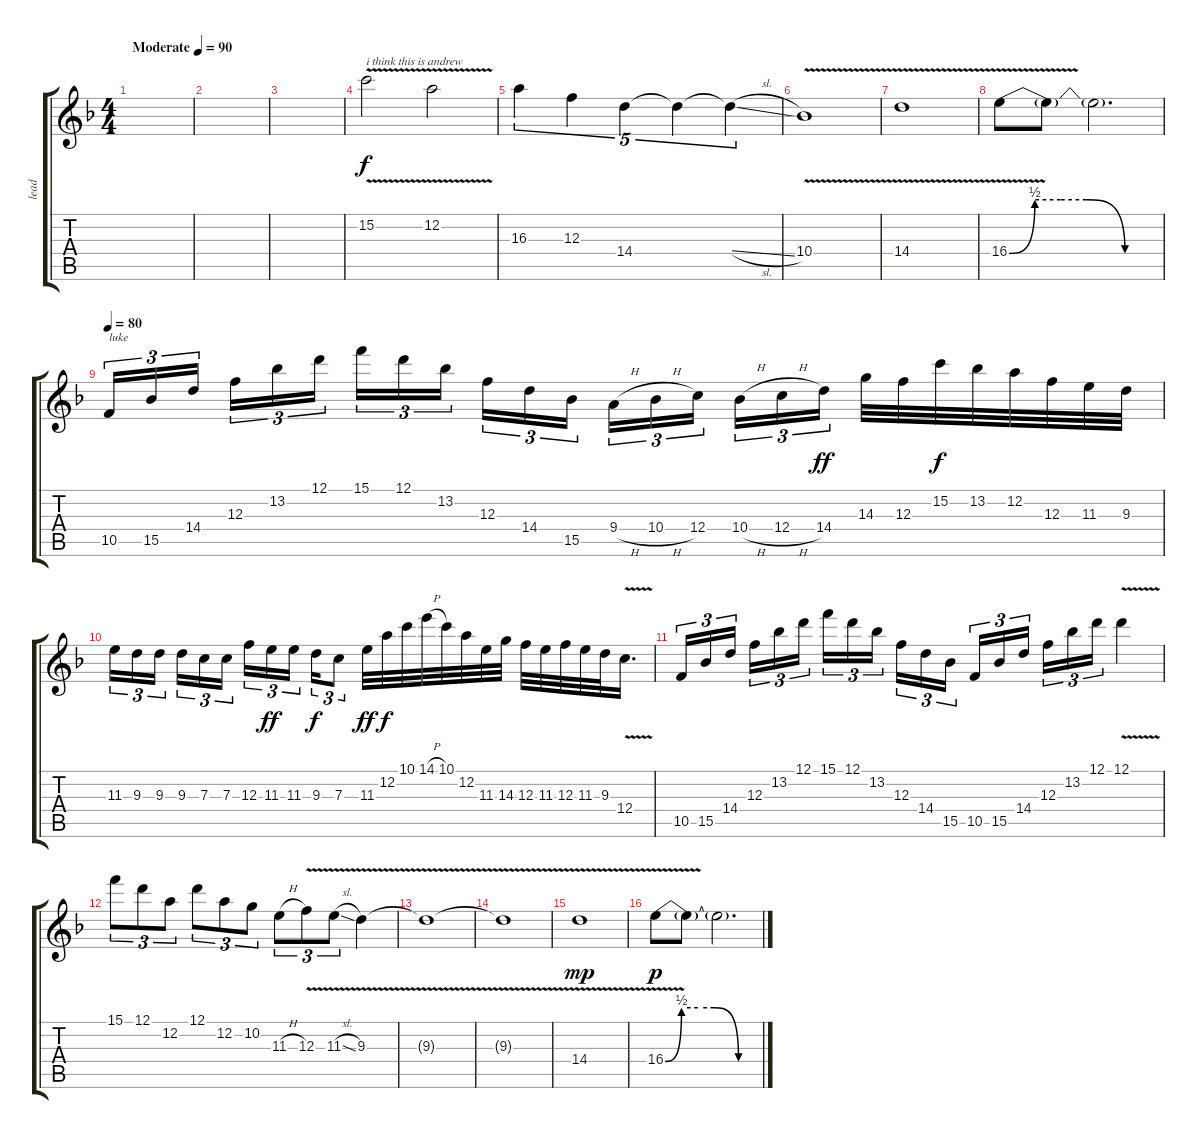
\track ("lead" "lead") {instrument distortionguitar}
\staff {score tabs}
\tuning (D4 A3 F3 C3 G2 D2) {hide}
\ts (4 4)
\tempo (90 "Moderate")
\clef g2
\ks dminor
|
|
|
15.2{v}.2{txt "i think this is andrew" volume 12} 12.2{v}.2 |
16.3.4{tu (5 4)} 12.3.4{tu (5 4)} 14.4.4{tu (5 4)} 14.4{t}.4{tu (5 4)} 14.4{sl t}.4{tu (5 4)} |
10.4{v}.1 |
14.4{v}.1 |
16.4{be (custom 0 0 10 2 20 2 30 2 45 0 60 0) v}.8{volume 0} 16.4{t}.8{volume 16} 16.4{t}.2{d} |
\tempo 80
10.5.16{tu (3 2) txt "luke" dy f} 15.5.16{tu (3 2)} 14.4.16{tu (3 2) beam splitsecondary} 12.3.16{tu (3 2)} 13.2.16{tu (3 2)} 12.1.16{tu (3 2)} 15.1.16{tu (3 2)} 12.1.16{tu (3 2)} 13.2.16{tu (3 2) beam splitsecondary} 12.3.16{tu (3 2)} 14.4.16{tu (3 2)} 15.5.16{tu (3 2)} 9.4{h}.16{tu (3 2)} 10.4{h}.16{tu (3 2)} 12.4.16{tu (3 2) beam splitsecondary} 10.4{h}.16{tu (3 2)} 12.4{h}.16{tu (3 2)} 14.4.16{tu (3 2) dy ff} 14.3.32 12.3.32 15.2.32{dy f} 13.2.32 12.2.32 12.3.32 11.3.32 9.3.32 |
11.3.16{tu (3 2)} 9.3.16{tu (3 2)} 9.3.16{tu (3 2) beam splitsecondary} 9.3.16{tu (3 2)} 7.3.16{tu (3 2)} 7.3.16{tu (3 2)} 12.3.16{tu (3 2)} 11.3.16{tu (3 2) dy ff} 11.3.16{tu (3 2) beam splitsecondary} 9.3.16{tu (3 2) dy f} 7.3.8{tu (3 2)} 11.3.32{dy ff} 12.2.32{dy f} 10.1.32 14.1{h}.32 10.1.32 12.2.32 11.3.32 14.3.32 12.3.32 11.3.32 12.3.32 11.3.32 9.3.32 12.4{v}.16{d} |
10.5.16{tu (3 2)} 15.5.16{tu (3 2)} 14.4.16{tu (3 2) beam splitsecondary} 12.3.16{tu (3 2)} 13.2.16{tu (3 2)} 12.1.16{tu (3 2)} 15.1.16{tu (3 2)} 12.1.16{tu (3 2)} 13.2.16{tu (3 2) beam splitsecondary} 12.3.16{tu (3 2)} 14.4.16{tu (3 2)} 15.5.16{tu (3 2)} 10.5.16{tu (3 2)} 15.5.16{tu (3 2)} 14.4.16{tu (3 2) beam splitsecondary} 12.3.16{tu (3 2)} 13.2.16{tu (3 2)} 12.1.16{tu (3 2)} 12.1{v}.4 |
15.1.8{tu (3 2)} 12.1.8{tu (3 2)} 12.2.8{tu (3 2)} 12.1.8{tu (3 2)} 12.2.8{tu (3 2)} 10.2.8{tu (3 2)} 11.3{h}.8{tu (3 2)} 12.3{v}.8{tu (3 2)} 11.3{v sl}.8{tu (3 2)} 9.3{v}.4 |
9.3{v t}.1{volume 0} |
9.3{t}.1 |
14.4{v}.1{dy mp volume 9} |
16.4{be (custom 0 0 10 2 20 2 30 2 45 0 60 0) v}.8{dy p volume 0} 16.4{t}.8{volume 16} 16.4{t}.2{d}
